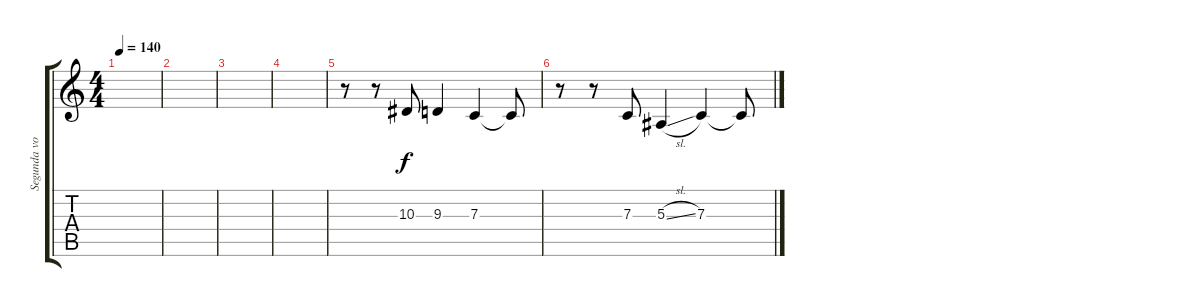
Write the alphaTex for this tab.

\track ("Segunda voz" "Segunda vo") {instrument viola}
\staff {score tabs}
\tuning (D4 A3 F3 C3 G2 C2) {hide}
\ts (4 4)
\tempo 140
\clef g2
\ks c
|
|
|
|
r.8 r.8 10.3.8{balance 0} 9.3.4 7.3.4 7.3{t}.8 |
r.8 r.8 7.3.8{balance 16} 5.3{sl}.4 7.3.4 7.3{t}.8{balance 8}
